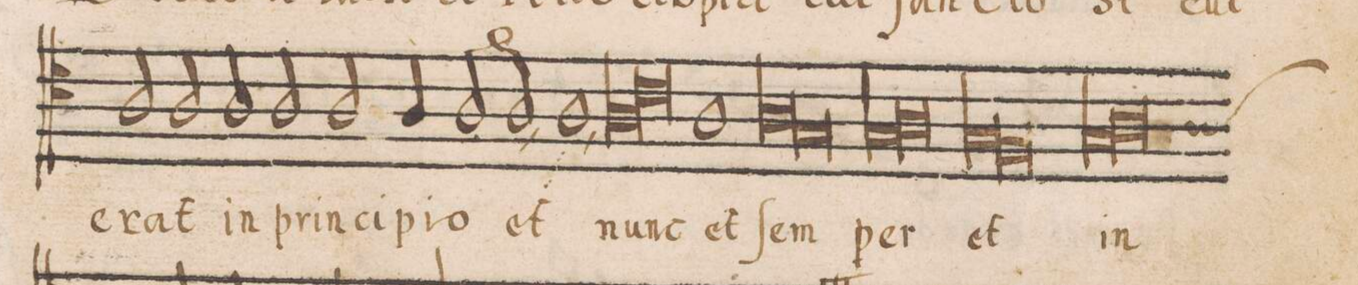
**kern	**text
*I"TENOR	*
*clefC4	*
*k[]	*
*met(C|)	*
*M2/1	*
2A/	e-
2A/	-rat
=64-	=64-
2A/	in
2A/	prin-
2.A/	-ci-
4A/	pi -
=65-	=65-
[2A/	-o
2A/],<	.
1A,<	et
=66-	=66-
*lig	*
1A	nunc
1c	.
*Xlig	*
=67-	=67-
1A	et
*lig	*
1A	ſem-
=68-	=68-
1G	.
*Xlig	*
*lig	*
1G	-per
=69-	=69-
1A	.
*Xlig	*
*lig	*
1G	et
=70-	=70-
1F	.
*Xlig	*
*lig	*
1G	in
=71-	=71-
*custos:A	*
1A	.
*Xlig	*
*-	*-
